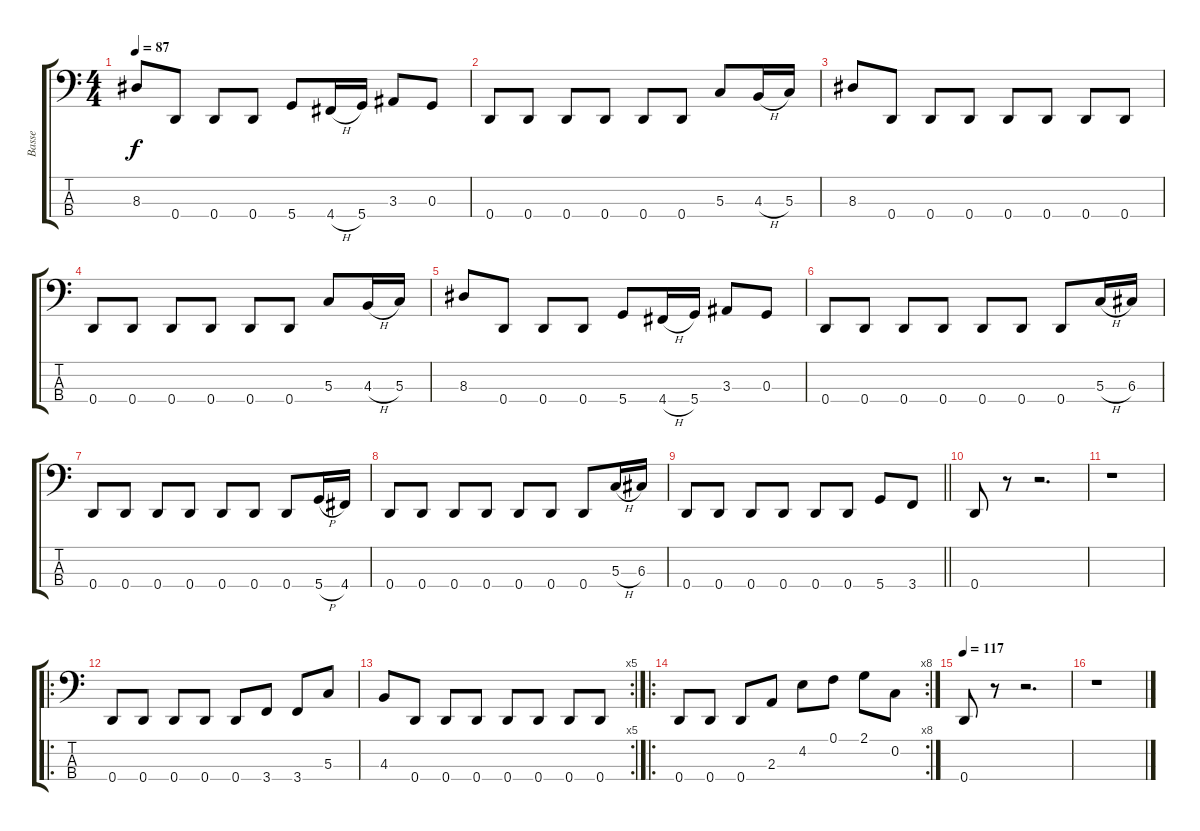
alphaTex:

\track ("Basse" "Basse") {instrument electricbassfinger}
\staff {score tabs}
\tuning (F2 C2 G1 D1) {hide}
\ts (4 4)
\tempo 87
\clef f4
\ks c
8.3.8{dy f} 0.4.8 0.4.8 0.4.8 5.4.8 4.4{h}.16 5.4.16 3.3.8 0.3.8 |
0.4.8 0.4.8 0.4.8 0.4.8 0.4.8 0.4.8 5.3.8 4.3{h}.16 5.3.16 |
8.3.8 0.4.8 0.4.8 0.4.8 0.4.8 0.4.8 0.4.8 0.4.8 |
0.4.8 0.4.8 0.4.8 0.4.8 0.4.8 0.4.8 5.3.8 4.3{h}.16 5.3.16 |
8.3.8 0.4.8 0.4.8 0.4.8 5.4.8 4.4{h}.16 5.4.16 3.3.8 0.3.8 |
0.4.8 0.4.8 0.4.8 0.4.8 0.4.8 0.4.8 0.4.8 5.3{h}.16 6.3.16 |
0.4.8 0.4.8 0.4.8 0.4.8 0.4.8 0.4.8 0.4.8 5.4{h}.16 4.4.16 |
0.4.8 0.4.8 0.4.8 0.4.8 0.4.8 0.4.8 0.4.8 5.3{h}.16 6.3.16 |
\barLineRight lightlight
0.4.8 0.4.8 0.4.8 0.4.8 0.4.8 0.4.8 5.4.8 3.4.8 |
0.4.8 r.8 r.2{d} |
r.1 |
\ro
0.4.8 0.4.8 0.4.8 0.4.8 0.4.8 3.4.8 3.4.8 5.3.8 |
\rc 5
4.3.8 0.4.8 0.4.8 0.4.8 0.4.8 0.4.8 0.4.8 0.4.8 |
\ro
\rc 8
0.4.8 0.4.8 0.4.8 2.3.8 4.2.8 0.1.8 2.1.8 0.2.8 |
\tempo 117
0.4.8 r.8 r.2{d} |
r.1
